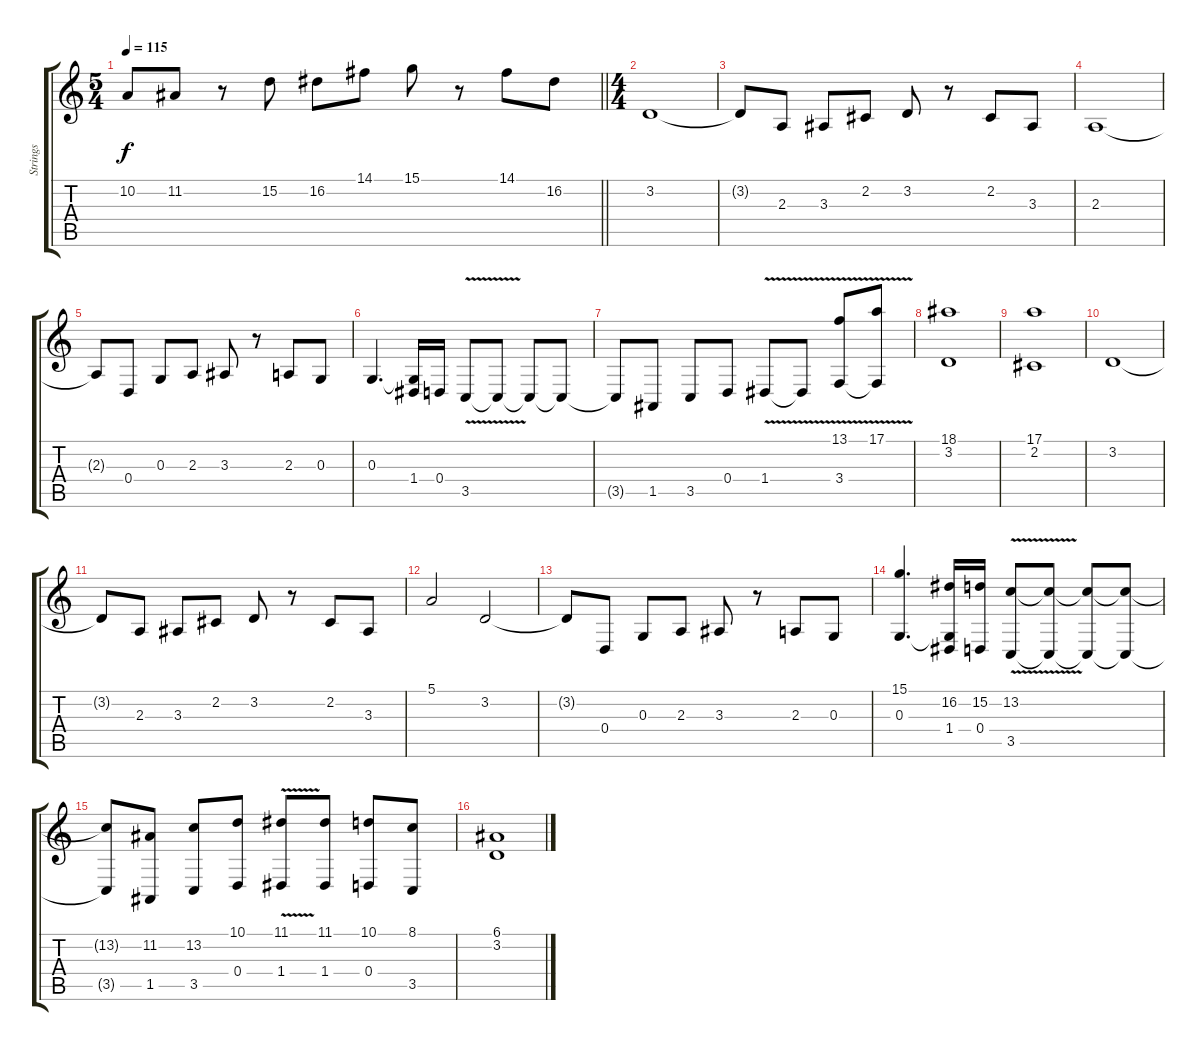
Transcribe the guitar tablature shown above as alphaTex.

\track ("Strings" "Strings") {instrument stringensemble1}
\staff {score tabs}
\tuning (E4 B3 G3 D3 A2 E2) {hide}
\ts (5 4)
\tempo 115
\clef g2
\barLineRight lightlight
\ks c
10.2.8{dy f} 11.2.8 r.8 15.2.8 16.2.8 14.1.8 15.1.8 r.8 14.1.8 16.2.8 |
\ts (4 4)
\section ("" "")
3.2.1{volume 14} |
3.2{t}.8 2.3.8 3.3.8 2.2.8 3.2.8 r.8 2.2.8 3.3.8 |
2.3.1 |
2.3{t}.8 0.4.8 0.3.8 2.3.8 3.3.8 r.8 2.3.8 0.3.8 |
0.3.4{d} (0.3{t} 1.4).16 0.4.16 3.5{v}.8 3.5{t}.8 3.5{t}.8 3.5{t}.8 |
3.5{t}.8 1.5.8 3.5.8 0.4.8 1.4{v}.8 1.4{t}.8 (13.1 3.4{v}).8 (17.1 3.4{t}).8 |
(18.1 3.2).1 |
(17.1 2.2).1 |
3.2.1{volume 14} |
3.2{t}.8 2.3.8 3.3.8 2.2.8 3.2.8 r.8 2.2.8 3.3.8 |
5.1.2 3.2.2 |
3.2{t}.8 0.4.8 0.3.8 2.3.8 3.3.8 r.8 2.3.8 0.3.8 |
(15.1 0.3).4{d} (16.2 0.3{t} 1.4).16 (15.2 0.4).16 (13.2 3.5{v}).8 (13.2{t} 3.5{t}).8 (13.2{t} 3.5{t}).8 (13.2{t} 3.5{t}).8 |
(13.2{t} 3.5{t}).8 (11.2 1.5).8 (13.2 3.5).8 (10.1 0.4).8 (11.1 1.4{v}).8 (11.1 1.4).8 (10.1 0.4).8 (8.1 3.5).8 |
(6.1 3.2).1
